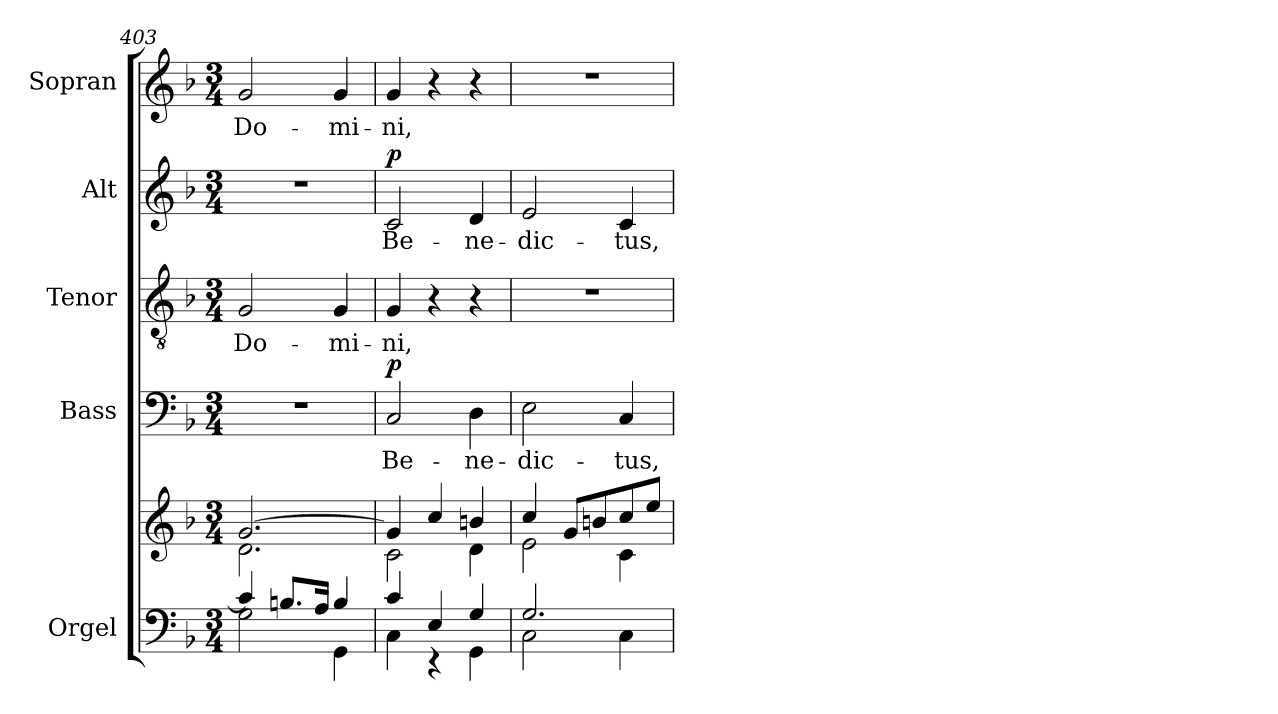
**kern	**kern	**kern	**text	**dynam	**kern	**text	**kern	**text	**dynam	**kern	**text
*part5	*part5	*part4	*part4	*part4	*part3	*part3	*part2	*part2	*part2	*part1	*part1
*staff6	*staff5	*staff4	*staff4	*staff4	*staff3	*staff3	*staff2	*staff2	*staff2	*staff1	*staff1
*I"Orgel	*	*I"Bass	*	*	*I"Tenor	*	*I"Alt	*	*	*I"Sopran	*
*I'Org.	*	*I'B.	*	*	*I'T.	*	*I'A.	*	*	*I'S.	*
!!LO:LB:g=z
*clefF4	*clefG2	*clefF4	*	*	*clefGv2	*	*clefG2	*	*	*clefG2	*
*k[b-]	*k[b-]	*k[b-]	*	*	*k[b-]	*	*k[b-]	*	*	*k[b-]	*
*F:	*F:	*F:	*	*	*F:	*	*F:	*	*	*F:	*
*M3/4	*M3/4	*M3/4	*	*	*M3/4	*	*M3/4	*	*	*M3/4	*
=403	=403	=403	=403	=403	=403	=403	=403	=403	=403	=403	=403
*^	*^	*	*	*	*	*	*	*	*	*	*
!	!	!	!	!	!	!	!	!LO:LY:b	!	!	!	!	!LO:LY:b
4c/]	2G\	[>2.g/	2.d\	2.r	.	.	2G/	Do-	2.r	.	.	2g/	Do-
8.Bn/L	.	.	.	.	.	.	.	.	.	.	.	.	.
16A/Jk	.	.	.	.	.	.	.	.	.	.	.	.	.
!	!	!	!	!	!	!	!	!LO:LY:b	!	!	!	!	!LO:LY:b
4B/	4GG\	.	.	.	.	.	4G/	-mi-	.	.	.	4g/	-mi-
=404	=404	=404	=404	=404	=404	=404	=404	=404	=404	=404	=404	=404	=404
!	!	!	!	!	!LO:LY:b	!LO:DY:a	!	!LO:LY:b	!	!LO:LY:b	!LO:DY:a	!	!LO:LY:b
4c/	4C\	4g/]	2c\	2C/	Be-	p	4G/	-ni,	2c/	Be-	p	4g/	-ni,
4E/	4rEE	4cc/	.	.	.	.	4r	.	.	.	.	4r	.
!	!	!	!	!	!LO:LY:b	!	!	!	!	!LO:LY:b	!	!	!
4G/	4GG\	4bn/	4d\	4D\	-ne-	.	4r	.	4d/	-ne-	.	4r	.
=405	=405	=405	=405	=405	=405	=405	=405	=405	=405	=405	=405	=405	=405
!	!	!	!	!	!LO:LY:b	!	!	!	!	!LO:LY:b	!	!	!
2.G/	2C\	4cc/	2e\	2E\	-dic-	.	2.r	.	2e/	-dic-	.	2.r	.
.	.	8g/L	.	.	.	.	.	.	.	.	.	.	.
.	.	8bn/	.	.	.	.	.	.	.	.	.	.	.
!	!	!	!	!	!LO:LY:b	!	!	!	!	!LO:LY:b	!	!	!
.	4C\	8cc/	4c\	4C/	-tus,	.	.	.	4c/	-tus,	.	.	.
.	.	8ee/J	.	.	.	.	.	.	.	.	.	.	.
*v	*v	*	*	*	*	*	*	*	*	*	*	*	*
*	*v	*v	*	*	*	*	*	*	*	*	*	*
=	=	=	=	=	=	=	=	=	=	=	=
*-	*-	*-	*-	*-	*-	*-	*-	*-	*-	*-	*-
